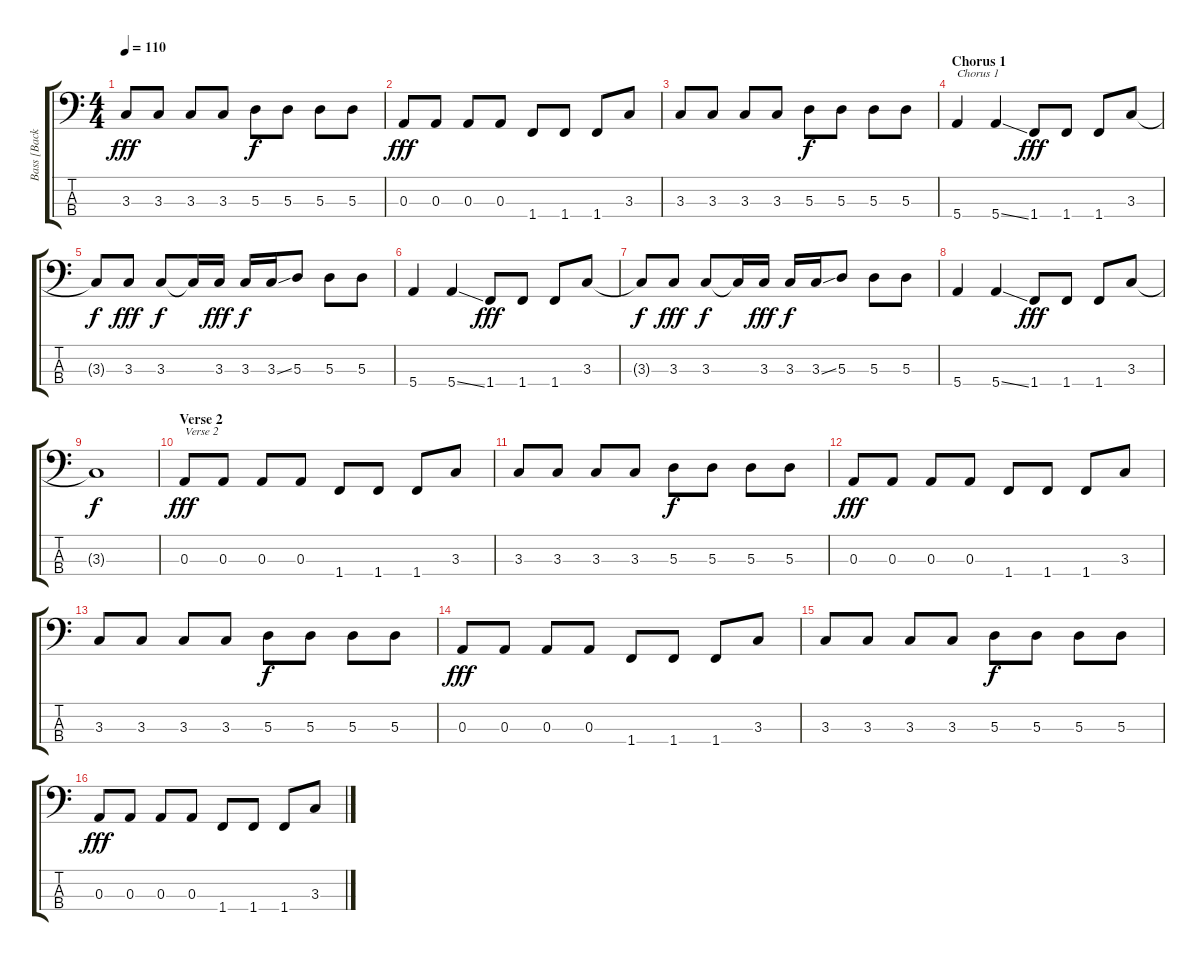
\track ("Bass [Back Up]" "Bass [Back") {instrument electricbasspick}
\staff {score tabs}
\tuning (G2 D2 A1 E1) {hide}
\ts (4 4)
\tempo 110
\clef f4
\ks c
3.3.8{dy fff} 3.3.8 3.3.8 3.3.8 5.3.8{dy f} 5.3.8 5.3.8 5.3.8 |
0.3.8{dy fff} 0.3.8 0.3.8 0.3.8 1.4.8 1.4.8 1.4.8 3.3.8 |
3.3.8 3.3.8 3.3.8 3.3.8 5.3.8{dy f} 5.3.8 5.3.8 5.3.8 |
\section ("" "Chorus 1")
5.4.4{txt "Chorus 1"} 5.4{ss}.4 1.4.8{dy fff} 1.4.8 1.4.8 3.3.8 |
3.3{t}.8{dy f} 3.3.8{dy fff} 3.3.8{dy f} 3.3{t}.16 3.3.16{dy fff} 3.3.16{dy f} 3.3{ss}.16 5.3.8 5.3.8 5.3.8 |
5.4.4 5.4{ss}.4 1.4.8{dy fff} 1.4.8 1.4.8 3.3.8 |
3.3{t}.8{dy f} 3.3.8{dy fff} 3.3.8{dy f} 3.3{t}.16 3.3.16{dy fff} 3.3.16{dy f} 3.3{ss}.16 5.3.8 5.3.8 5.3.8 |
5.4.4 5.4{ss}.4 1.4.8{dy fff} 1.4.8 1.4.8 3.3.8 |
3.3{t}.1{dy f} |
\section ("" "Verse 2")
0.3.8{txt "Verse 2" dy fff} 0.3.8 0.3.8 0.3.8 1.4.8 1.4.8 1.4.8 3.3.8 |
3.3.8 3.3.8 3.3.8 3.3.8 5.3.8{dy f} 5.3.8 5.3.8 5.3.8 |
0.3.8{dy fff} 0.3.8 0.3.8 0.3.8 1.4.8 1.4.8 1.4.8 3.3.8 |
3.3.8 3.3.8 3.3.8 3.3.8 5.3.8{dy f} 5.3.8 5.3.8 5.3.8 |
0.3.8{dy fff} 0.3.8 0.3.8 0.3.8 1.4.8 1.4.8 1.4.8 3.3.8 |
3.3.8 3.3.8 3.3.8 3.3.8 5.3.8{dy f} 5.3.8 5.3.8 5.3.8 |
0.3.8{dy fff} 0.3.8 0.3.8 0.3.8 1.4.8 1.4.8 1.4.8 3.3.8
